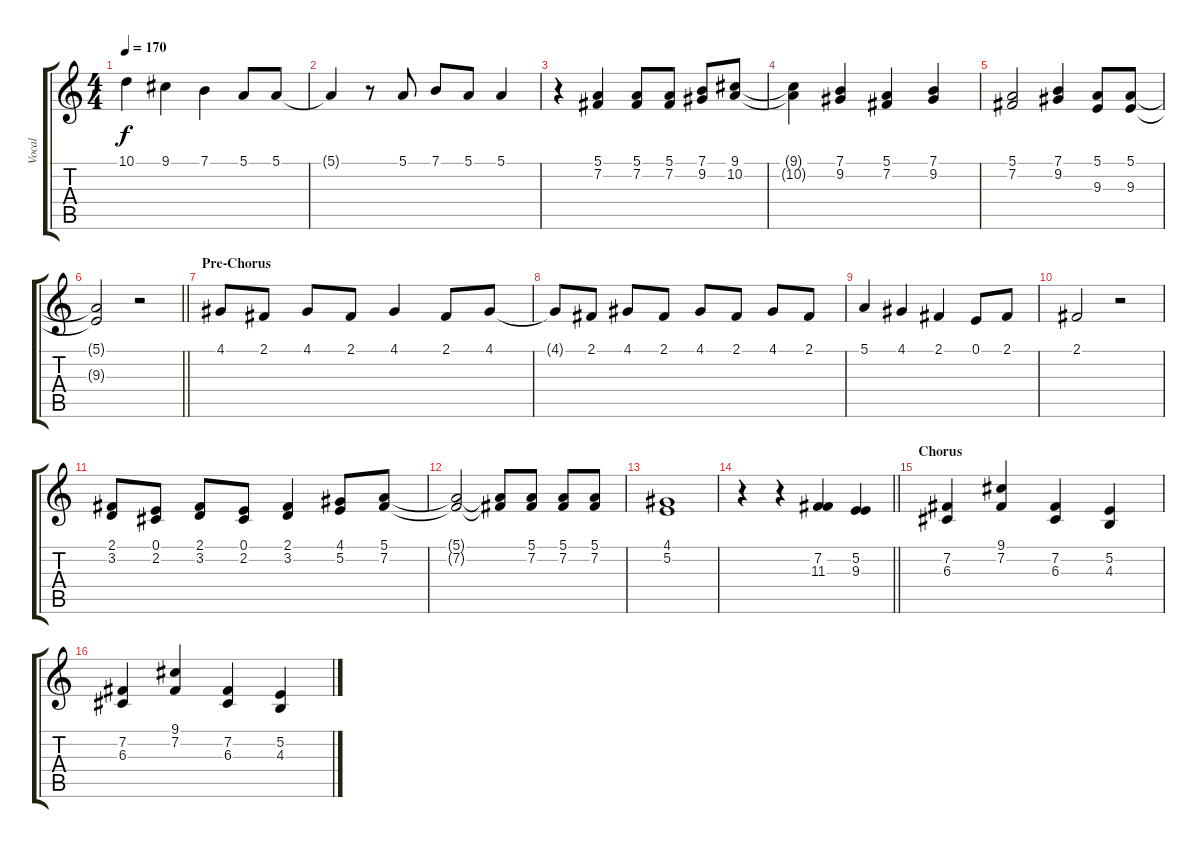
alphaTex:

\track ("Vocal" "Vocal") {instrument lead6voice}
\staff {score tabs}
\tuning (E4 B3 G3 D3 A2 E2) {hide}
\ts (4 4)
\tempo 170
\clef g2
\ks c
10.1.4{dy f} 9.1.4 7.1.4 5.1.8 5.1.8 |
5.1{t}.4 r.8 5.1.8 7.1.8 5.1.8 5.1.4 |
r.4 (5.1 7.2).4 (5.1 7.2).8 (5.1 7.2).8 (7.1 9.2).8 (9.1 10.2).8 |
(9.1{t} 10.2{t}).4 (7.1 9.2).4 (5.1 7.2).4 (7.1 9.2).4 |
(5.1 7.2).2 (7.1 9.2).4 (5.1 9.3).8 (5.1 9.3).8 |
\barLineRight lightlight
(5.1{t} 9.3{t}).2 r.2 |
\section ("" "Pre-Chorus")
4.1.8 2.1.8 4.1.8 2.1.8 4.1.4 2.1.8 4.1.8 |
4.1{t}.8 2.1.8 4.1.8 2.1.8 4.1.8 2.1.8 4.1.8 2.1.8 |
5.1.4 4.1.4 2.1.4 0.1.8 2.1.8 |
2.1.2 r.2 |
(2.1 3.2).8 (0.1 2.2).8 (2.1 3.2).8 (0.1 2.2).8 (2.1 3.2).4 (4.1 5.2).8 (5.1 7.2).8 |
(5.1{t} 7.2{t}).2 (5.1{t} 7.2{t}).8 (5.1 7.2).8 (5.1 7.2).8 (5.1 7.2).8 |
(4.1 5.2).1 |
\barLineRight lightlight
r.4 r.4 (7.2 11.3).4 (5.2 9.3).4 |
\section ("" "Chorus")
(7.2 6.3).4 (9.1 7.2).4 (7.2 6.3).4 (5.2 4.3).4 |
(7.2 6.3).4 (9.1 7.2).4 (7.2 6.3).4 (5.2 4.3).4
